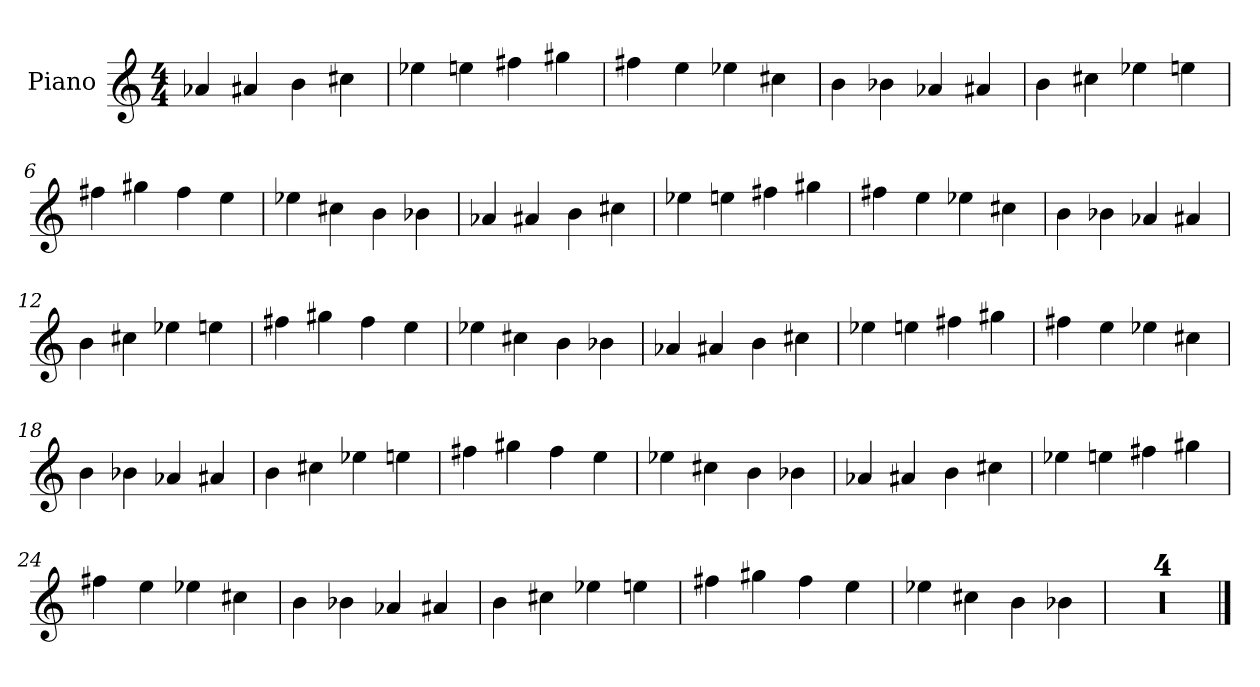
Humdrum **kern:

**kern
*part1
*staff1
*I"Piano
*I'Pno.
*clefG2
*k[]
*M4/4
=1
4a-X/
4a#X/
4b\
4cc#X\
=2
4ee-X\
4een\
4ff#X\
4gg#X\
=3
4ff#X\
4ee\
4ee-X\
4cc#X\
=4
4b\
4b-X\
4a-X/
4a#X/
=5
4b\
4cc#X\
4ee-X\
4een\
=6
4ff#X\
4gg#X\
4ff#\
4ee\
=7
4ee-X\
4cc#X\
4b\
4b-X\
!!LO:LB:g=z
=8
4a-X/
4a#X/
4b\
4cc#X\
=9
4ee-X\
4een\
4ff#X\
4gg#X\
=10
4ff#X\
4ee\
4ee-X\
4cc#X\
=11
4b\
4b-X\
4a-X/
4a#X/
=12
4b\
4cc#X\
4ee-X\
4een\
=13
4ff#X\
4gg#X\
4ff#\
4ee\
=14
4ee-X\
4cc#X\
4b\
4b-X\
!!LO:LB:g=z
=15
4a-X/
4a#X/
4b\
4cc#X\
=16
4ee-X\
4een\
4ff#X\
4gg#X\
=17
4ff#X\
4ee\
4ee-X\
4cc#X\
=18
4b\
4b-X\
4a-X/
4a#X/
=19
4b\
4cc#X\
4ee-X\
4een\
=20
4ff#X\
4gg#X\
4ff#\
4ee\
=21
4ee-X\
4cc#X\
4b\
4b-X\
!!LO:LB:g=z
=22
4a-X/
4a#X/
4b\
4cc#X\
=23
4ee-X\
4een\
4ff#X\
4gg#X\
=24
4ff#X\
4ee\
4ee-X\
4cc#X\
=25
4b\
4b-X\
4a-X/
4a#X/
=26
4b\
4cc#X\
4ee-X\
4een\
=27
4ff#X\
4gg#X\
4ff#\
4ee\
=28
4ee-X\
4cc#X\
4b\
4b-X\
!!LO:LB:g=z
=29
1r
=30
1r
=31
1r
=32
1r
==
*-
